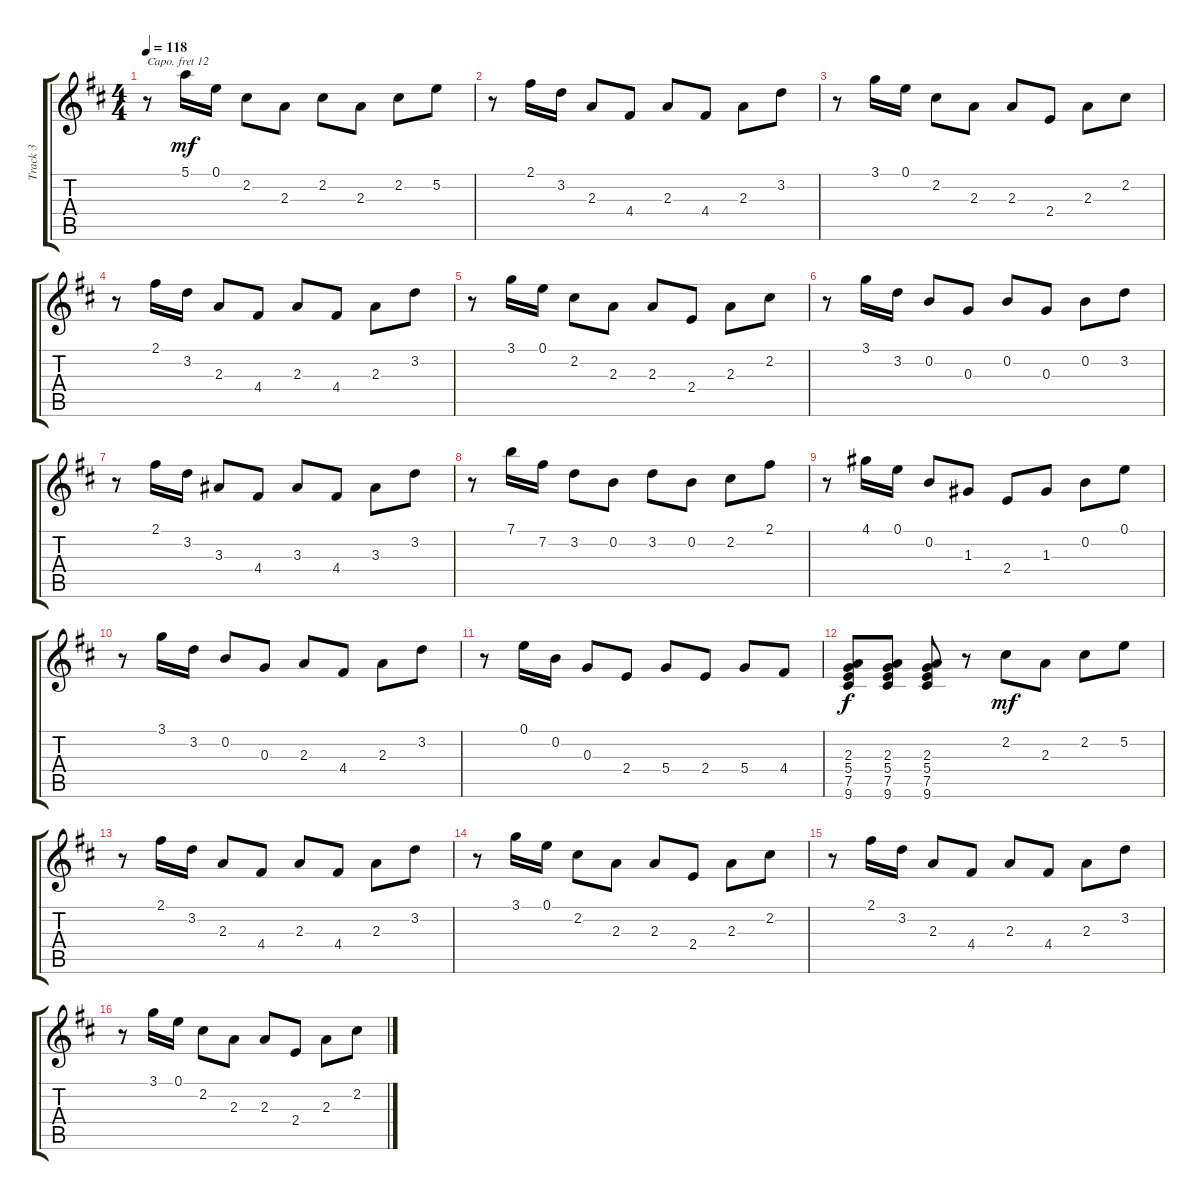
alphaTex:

\track ("Track 3" "Track 3") {instrument acousticgrandpiano}
\staff {score tabs}
\capo 12
\tuning (E4 B3 G3 D3 A2 E2) {hide}
\ts (4 4)
\tempo 118
\clef g2
\ks d
r.8{dy mf} 5.1.16 0.1.16 2.2.8 2.3.8 2.2.8 2.3.8 2.2.8 5.2.8 |
r.8 2.1.16 3.2.16 2.3.8 4.4.8 2.3.8 4.4.8 2.3.8 3.2.8 |
r.8 3.1.16 0.1.16 2.2.8 2.3.8 2.3.8 2.4.8 2.3.8 2.2.8 |
r.8 2.1.16 3.2.16 2.3.8 4.4.8 2.3.8 4.4.8 2.3.8 3.2.8 |
r.8 3.1.16 0.1.16 2.2.8 2.3.8 2.3.8 2.4.8 2.3.8 2.2.8 |
r.8 3.1.16 3.2.16 0.2.8 0.3.8 0.2.8 0.3.8 0.2.8 3.2.8 |
r.8 2.1.16 3.2.16 3.3.8 4.4.8 3.3.8 4.4.8 3.3.8 3.2.8 |
r.8 7.1.16 7.2.16 3.2.8 0.2.8 3.2.8 0.2.8 2.2.8 2.1.8 |
r.8 4.1.16 0.1.16 0.2.8 1.3.8 2.4.8 1.3.8 0.2.8 0.1.8 |
r.8 3.1.16 3.2.16 0.2.8 0.3.8 2.3.8 4.4.8 2.3.8 3.2.8 |
r.8 0.1.16 0.2.16 0.3.8 2.4.8 5.4.8 2.4.8 5.4.8 4.4.8 |
(2.3 5.4 7.5 9.6).8{dy f} (2.3 5.4 7.5 9.6).8 (2.3 5.4 7.5 9.6).8 r.8 2.2.8{dy mf} 2.3.8 2.2.8 5.2.8 |
r.8 2.1.16 3.2.16 2.3.8 4.4.8 2.3.8 4.4.8 2.3.8 3.2.8 |
r.8 3.1.16 0.1.16 2.2.8 2.3.8 2.3.8 2.4.8 2.3.8 2.2.8 |
r.8 2.1.16 3.2.16 2.3.8 4.4.8 2.3.8 4.4.8 2.3.8 3.2.8 |
r.8 3.1.16 0.1.16 2.2.8 2.3.8 2.3.8 2.4.8 2.3.8 2.2.8
